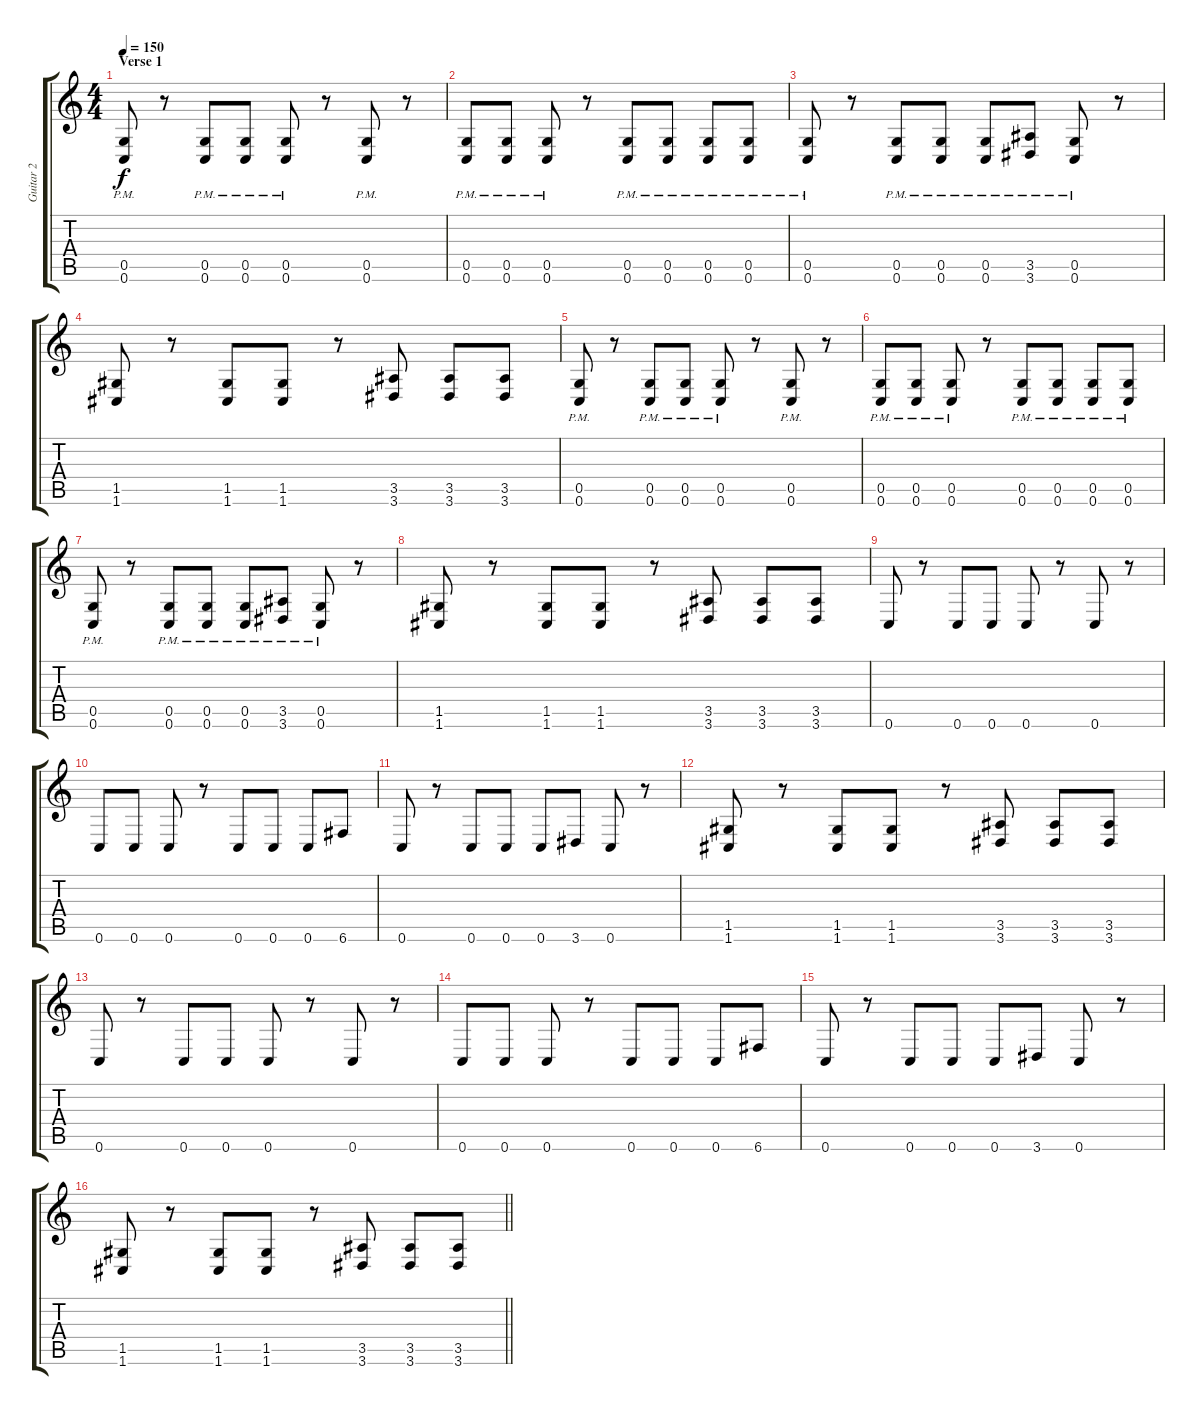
\track ("Guitar 2" "Guitar 2") {instrument overdrivenguitar}
\staff {score tabs}
\tuning (D4 A3 F3 C3 G2 C2) {hide}
\ts (4 4)
\section ("" "Verse 1")
\tempo 150
\clef g2
\ks c
(0.5{pm} 0.6{pm}).8{dy f} r.8 (0.5{pm} 0.6{pm}).8 (0.5{pm} 0.6{pm}).8 (0.5{pm} 0.6{pm}).8 r.8 (0.5{pm} 0.6{pm}).8 r.8 |
(0.5{pm} 0.6{pm}).8 (0.5{pm} 0.6{pm}).8 (0.5{pm} 0.6{pm}).8 r.8 (0.5{pm} 0.6{pm}).8 (0.5{pm} 0.6{pm}).8 (0.5{pm} 0.6{pm}).8 (0.5{pm} 0.6{pm}).8 |
(0.5{pm} 0.6{pm}).8 r.8 (0.5{pm} 0.6{pm}).8 (0.5{pm} 0.6{pm}).8 (0.5{pm} 0.6{pm}).8 (3.5{pm} 3.6{pm}).8 (0.5{pm} 0.6{pm}).8 r.8 |
(1.5 1.6).8 r.8 (1.5 1.6).8 (1.5 1.6).8 r.8 (3.5 3.6).8 (3.5 3.6).8 (3.5 3.6).8 |
(0.5{pm} 0.6{pm}).8 r.8 (0.5{pm} 0.6{pm}).8 (0.5{pm} 0.6{pm}).8 (0.5{pm} 0.6{pm}).8 r.8 (0.5{pm} 0.6{pm}).8 r.8 |
(0.5{pm} 0.6{pm}).8 (0.5{pm} 0.6{pm}).8 (0.5{pm} 0.6{pm}).8 r.8 (0.5{pm} 0.6{pm}).8 (0.5{pm} 0.6{pm}).8 (0.5{pm} 0.6{pm}).8 (0.5{pm} 0.6{pm}).8 |
(0.5{pm} 0.6{pm}).8 r.8 (0.5{pm} 0.6{pm}).8 (0.5{pm} 0.6{pm}).8 (0.5{pm} 0.6{pm}).8 (3.5{pm} 3.6{pm}).8 (0.5{pm} 0.6{pm}).8 r.8 |
(1.5 1.6).8 r.8 (1.5 1.6).8 (1.5 1.6).8 r.8 (3.5 3.6).8 (3.5 3.6).8 (3.5 3.6).8 |
0.6.8 r.8 0.6.8 0.6.8 0.6.8 r.8 0.6.8 r.8 |
0.6.8 0.6.8 0.6.8 r.8 0.6.8 0.6.8 0.6.8 6.6.8 |
0.6.8 r.8 0.6.8 0.6.8 0.6.8 3.6.8 0.6.8 r.8 |
(1.5 1.6).8 r.8 (1.5 1.6).8 (1.5 1.6).8 r.8 (3.5 3.6).8 (3.5 3.6).8 (3.5 3.6).8 |
0.6.8 r.8 0.6.8 0.6.8 0.6.8 r.8 0.6.8 r.8 |
0.6.8 0.6.8 0.6.8 r.8 0.6.8 0.6.8 0.6.8 6.6.8 |
0.6.8 r.8 0.6.8 0.6.8 0.6.8 3.6.8 0.6.8 r.8 |
\barLineRight lightlight
(1.5 1.6).8 r.8 (1.5 1.6).8 (1.5 1.6).8 r.8 (3.5 3.6).8 (3.5 3.6).8 (3.5 3.6).8
